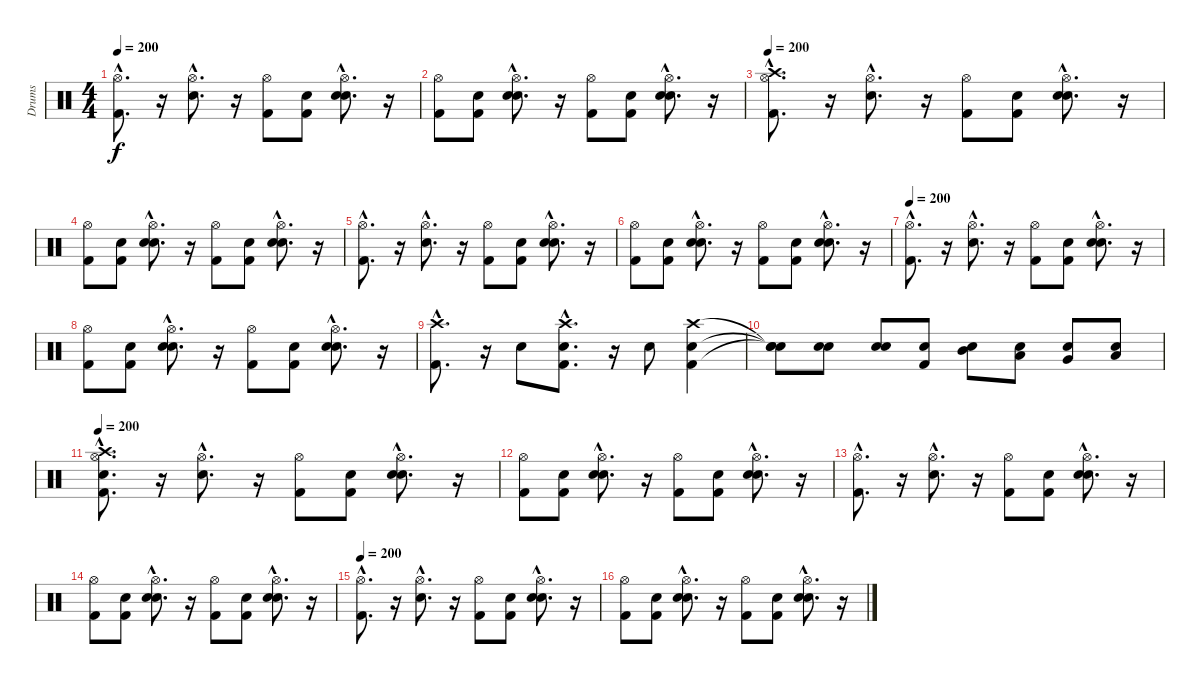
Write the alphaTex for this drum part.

\track ("Drums" "Drums") {instrument percussion}
\staff {score}
\articulation defaults
\ts (4 4)
\tempo 200
\clef neutral
\ks c
("Kick (hit) 2"{hac} "Hi-Hat (open)"{hac}).8{d dy f} r.16 ("Snare (hit) 2"{hac} "Hi-Hat (open)"{hac}).8{d} r.16 ("Kick (hit) 2" "Hi-Hat (open)").8 ("Snare (hit)" "Kick (hit) 2").8 ("Snare (hit)"{hac} "Snare (hit) 2"{hac} "Hi-Hat (open)"{hac}).8{d} r.16 |
("Kick (hit) 2" "Hi-Hat (open)").8 ("Snare (hit)" "Kick (hit) 2").8 ("Snare (hit)"{hac} "Snare (hit) 2"{hac} "Hi-Hat (open)"{hac}).8{d} r.16 ("Kick (hit) 2" "Hi-Hat (open)").8 ("Snare (hit)" "Kick (hit) 2").8 ("Snare (hit)"{hac} "Snare (hit) 2"{hac} "Hi-Hat (open)"{hac}).8{d} r.16 |
\tempo 200
("Kick (hit) 2"{hac} "Hi-Hat (open)"{hac} "Crash high (hit)"{hac}).8{d} r.16 ("Snare (hit) 2"{hac} "Hi-Hat (open)"{hac}).8{d} r.16 ("Kick (hit) 2" "Hi-Hat (open)").8 ("Snare (hit)" "Kick (hit) 2").8 ("Snare (hit)"{hac} "Snare (hit) 2"{hac} "Hi-Hat (open)"{hac}).8{d} r.16 |
("Kick (hit) 2" "Hi-Hat (open)").8 ("Snare (hit)" "Kick (hit) 2").8 ("Snare (hit)"{hac} "Snare (hit) 2"{hac} "Hi-Hat (open)"{hac}).8{d} r.16 ("Kick (hit) 2" "Hi-Hat (open)").8 ("Snare (hit)" "Kick (hit) 2").8 ("Snare (hit)"{hac} "Snare (hit) 2"{hac} "Hi-Hat (open)"{hac}).8{d} r.16 |
("Kick (hit) 2"{hac} "Hi-Hat (open)"{hac}).8{d} r.16 ("Snare (hit) 2"{hac} "Hi-Hat (open)"{hac}).8{d} r.16 ("Kick (hit) 2" "Hi-Hat (open)").8 ("Snare (hit)" "Kick (hit) 2").8 ("Snare (hit)"{hac} "Snare (hit) 2"{hac} "Hi-Hat (open)"{hac}).8{d} r.16 |
("Kick (hit) 2" "Hi-Hat (open)").8 ("Snare (hit)" "Kick (hit) 2").8 ("Snare (hit)"{hac} "Snare (hit) 2"{hac} "Hi-Hat (open)"{hac}).8{d} r.16 ("Kick (hit) 2" "Hi-Hat (open)").8 ("Snare (hit)" "Kick (hit) 2").8 ("Snare (hit)"{hac} "Snare (hit) 2"{hac} "Hi-Hat (open)"{hac}).8{d} r.16 |
\tempo 200
("Kick (hit) 2"{hac} "Hi-Hat (open)"{hac}).8{d} r.16 ("Snare (hit) 2"{hac} "Hi-Hat (open)"{hac}).8{d} r.16 ("Kick (hit) 2" "Hi-Hat (open)").8 ("Snare (hit)" "Kick (hit) 2").8 ("Snare (hit)"{hac} "Snare (hit) 2"{hac} "Hi-Hat (open)"{hac}).8{d} r.16 |
("Kick (hit) 2" "Hi-Hat (open)").8 ("Snare (hit)" "Kick (hit) 2").8 ("Snare (hit)"{hac} "Snare (hit) 2"{hac} "Hi-Hat (open)"{hac}).8{d} r.16 ("Kick (hit) 2" "Hi-Hat (open)").8 ("Snare (hit)" "Kick (hit) 2").8 ("Snare (hit)"{hac} "Snare (hit) 2"{hac} "Hi-Hat (open)"{hac}).8{d} r.16 |
("Kick (hit) 2"{hac} "Crash high (hit)"{hac}).8{d} r.16 "Snare (hit) 2".8 ("Snare (hit)"{hac} "Kick (hit) 2"{hac} "Crash high (hit)"{hac}).8{d} r.16 "Snare (hit) 2".8 ("Snare (hit)" "Kick (hit) 2" "Crash high (hit)").4 |
("Snare (hit)"{t} "Snare (hit)"{t} "Snare (hit)"{t}).8 ("Snare (hit)" "Snare (hit) 2").8 ("Snare (hit)" "Snare (hit) 2").8 ("Snare (hit)" "Kick (hit) 2").8 ("Snare (hit)" "Mid Tom (hit)").8 ("Snare (hit)" "Low Tom (hit)").8 ("Snare (hit)" "Very Low Tom (hit)").8 ("Snare (hit)" "Low Floor Tom (hit)").8 |
\tempo 200
("Snare (hit)"{hac} "Kick (hit) 2"{hac} "Hi-Hat (open)"{hac} "Crash high (hit)"{hac}).8{d} r.16 ("Snare (hit) 2"{hac} "Hi-Hat (open)"{hac}).8{d} r.16 ("Kick (hit) 2" "Hi-Hat (open)").8 ("Snare (hit)" "Kick (hit) 2").8 ("Snare (hit)"{hac} "Snare (hit) 2"{hac} "Hi-Hat (open)"{hac}).8{d} r.16 |
("Kick (hit) 2" "Hi-Hat (open)").8 ("Snare (hit)" "Kick (hit) 2").8 ("Snare (hit)"{hac} "Snare (hit) 2"{hac} "Hi-Hat (open)"{hac}).8{d} r.16 ("Kick (hit) 2" "Hi-Hat (open)").8 ("Snare (hit)" "Kick (hit) 2").8 ("Snare (hit)"{hac} "Snare (hit) 2"{hac} "Hi-Hat (open)"{hac}).8{d} r.16 |
("Kick (hit) 2"{hac} "Hi-Hat (open)"{hac}).8{d} r.16 ("Snare (hit) 2"{hac} "Hi-Hat (open)"{hac}).8{d} r.16 ("Kick (hit) 2" "Hi-Hat (open)").8 ("Snare (hit)" "Kick (hit) 2").8 ("Snare (hit)"{hac} "Snare (hit) 2"{hac} "Hi-Hat (open)"{hac}).8{d} r.16 |
("Kick (hit) 2" "Hi-Hat (open)").8 ("Snare (hit)" "Kick (hit) 2").8 ("Snare (hit)"{hac} "Snare (hit) 2"{hac} "Hi-Hat (open)"{hac}).8{d} r.16 ("Kick (hit) 2" "Hi-Hat (open)").8 ("Snare (hit)" "Kick (hit) 2").8 ("Snare (hit)"{hac} "Snare (hit) 2"{hac} "Hi-Hat (open)"{hac}).8{d} r.16 |
\tempo 200
("Kick (hit) 2"{hac} "Hi-Hat (open)"{hac}).8{d} r.16 ("Snare (hit) 2"{hac} "Hi-Hat (open)"{hac}).8{d} r.16 ("Kick (hit) 2" "Hi-Hat (open)").8 ("Snare (hit)" "Kick (hit) 2").8 ("Snare (hit)"{hac} "Snare (hit) 2"{hac} "Hi-Hat (open)"{hac}).8{d} r.16 |
("Kick (hit) 2" "Hi-Hat (open)").8 ("Snare (hit)" "Kick (hit) 2").8 ("Snare (hit)"{hac} "Snare (hit) 2"{hac} "Hi-Hat (open)"{hac}).8{d} r.16 ("Kick (hit) 2" "Hi-Hat (open)").8 ("Snare (hit)" "Kick (hit) 2").8 ("Snare (hit)"{hac} "Snare (hit) 2"{hac} "Hi-Hat (open)"{hac}).8{d} r.16
